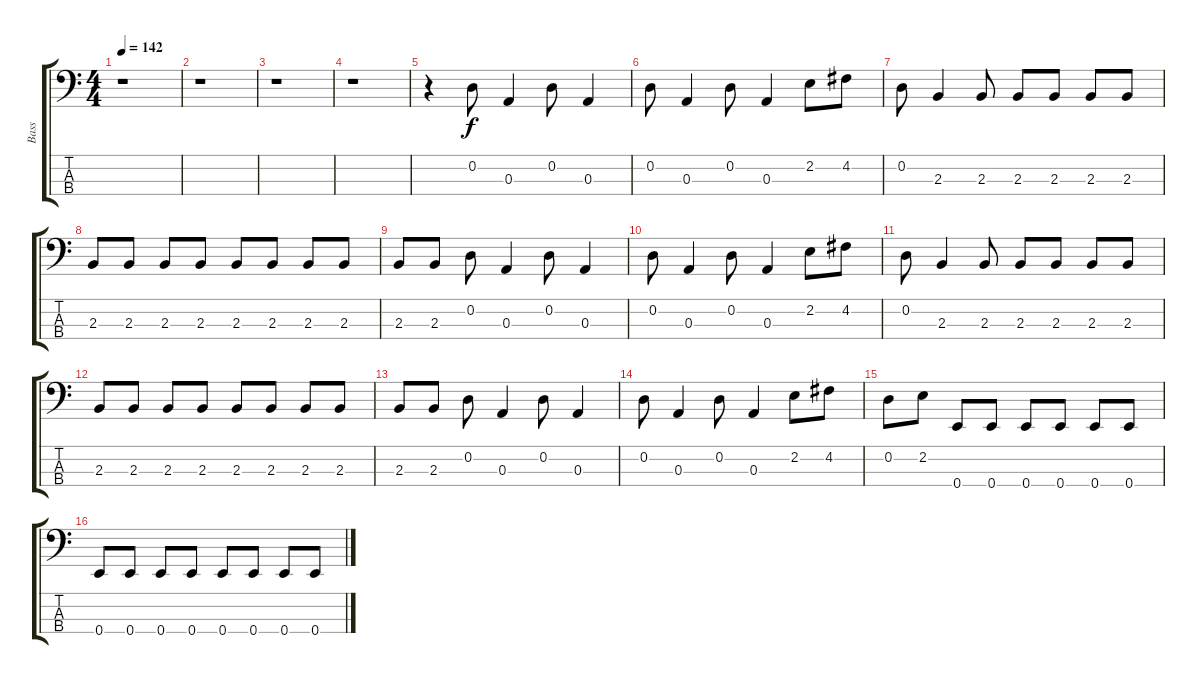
\track ("Bass" "Bass") {instrument electricbassfinger}
\staff {score tabs}
\tuning (G2 D2 A1 E1) {hide}
\ts (4 4)
\tempo 142
\clef f4
\ks c
r.1{dy f instrument electricbassfinger} |
r.1 |
r.1 |
r.1 |
r.4 0.2.8 0.3.4 0.2.8 0.3.4 |
0.2.8 0.3.4 0.2.8 0.3.4 2.2.8 4.2.8 |
0.2.8 2.3.4 2.3.8 2.3.8 2.3.8 2.3.8 2.3.8 |
2.3.8 2.3.8 2.3.8 2.3.8 2.3.8 2.3.8 2.3.8 2.3.8 |
2.3.8 2.3.8 0.2.8 0.3.4 0.2.8 0.3.4 |
0.2.8 0.3.4 0.2.8 0.3.4 2.2.8 4.2.8 |
0.2.8 2.3.4 2.3.8 2.3.8 2.3.8 2.3.8 2.3.8 |
2.3.8 2.3.8 2.3.8 2.3.8 2.3.8 2.3.8 2.3.8 2.3.8 |
2.3.8 2.3.8 0.2.8 0.3.4 0.2.8 0.3.4 |
0.2.8 0.3.4 0.2.8 0.3.4 2.2.8 4.2.8 |
0.2.8 2.2.8 0.4.8 0.4.8 0.4.8 0.4.8 0.4.8 0.4.8 |
0.4.8 0.4.8 0.4.8 0.4.8 0.4.8 0.4.8 0.4.8 0.4.8
